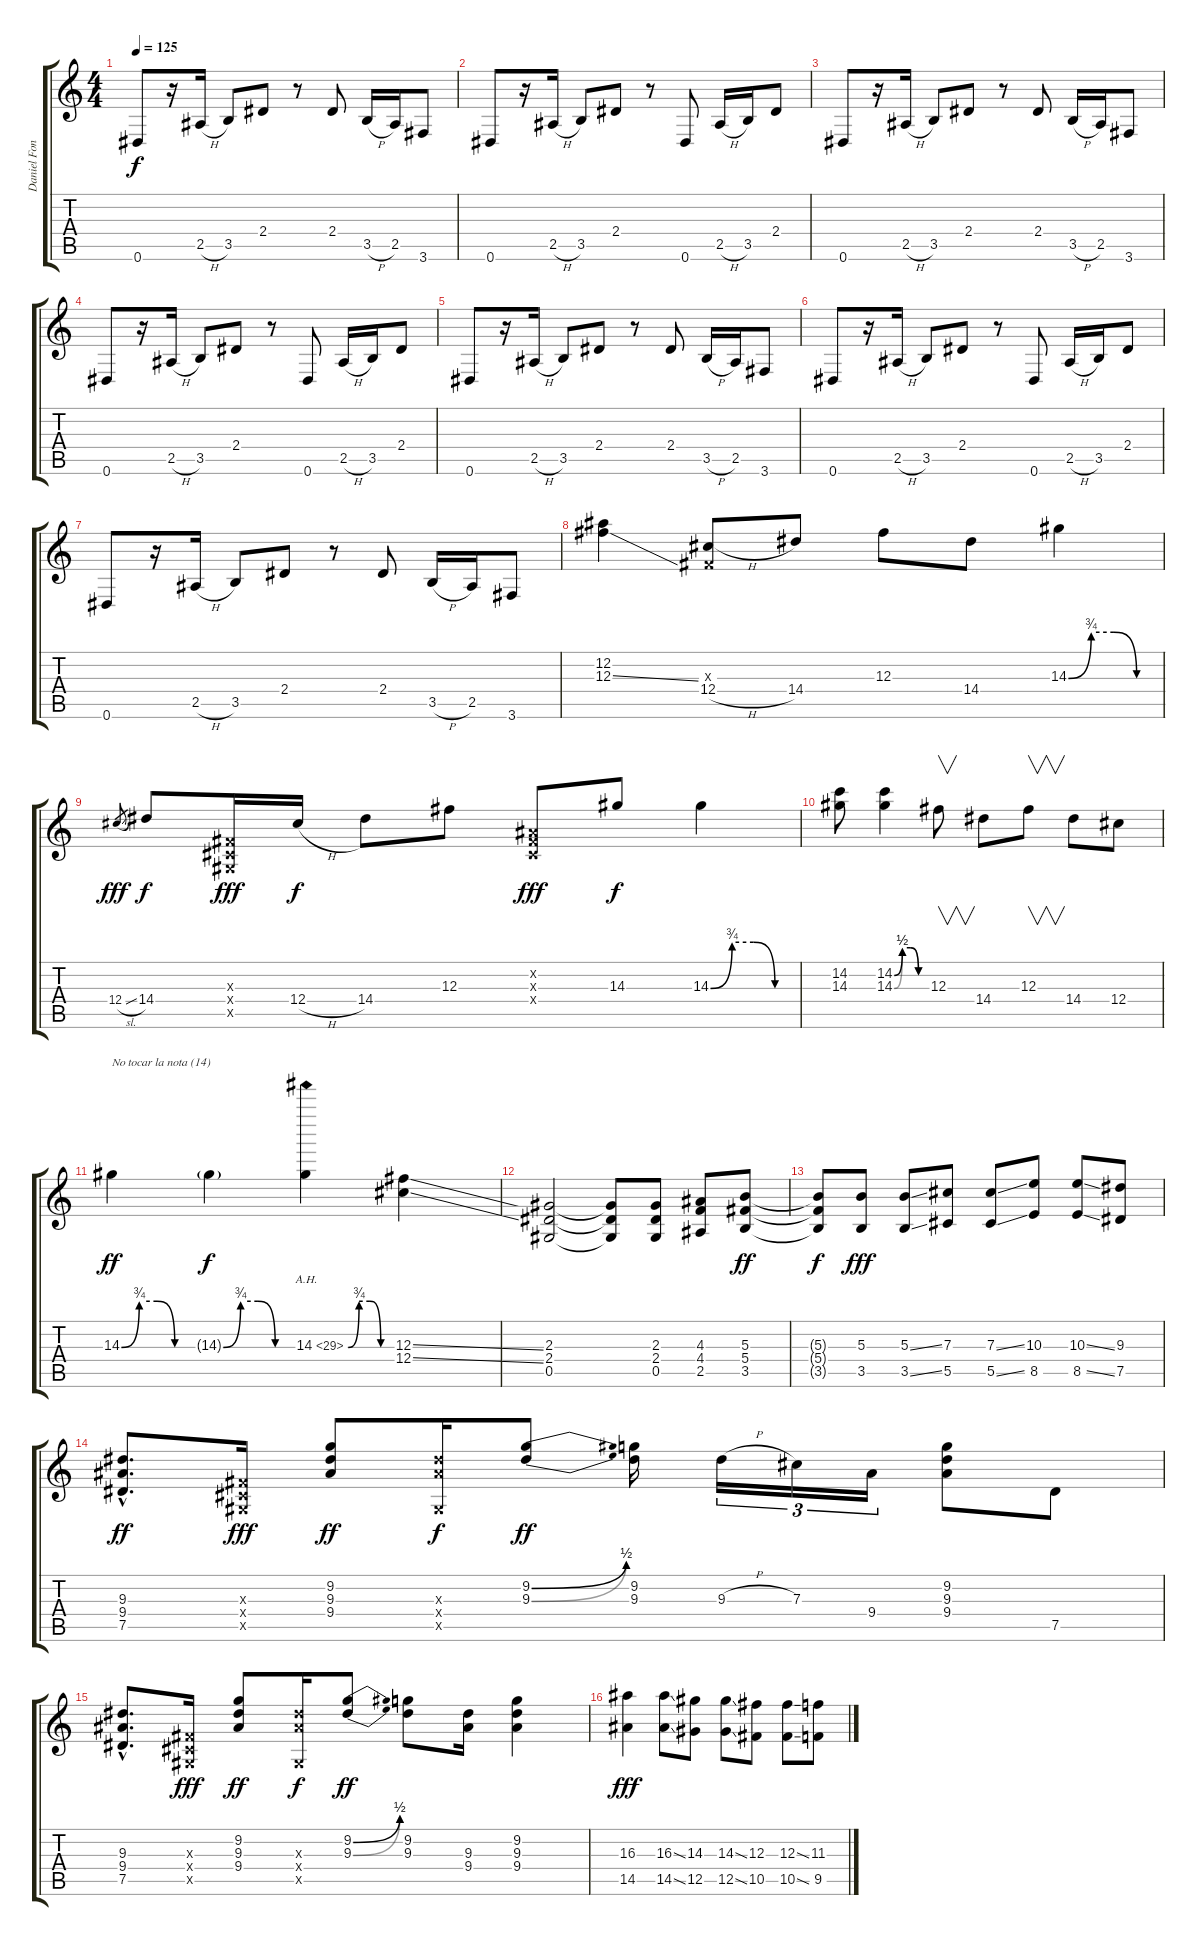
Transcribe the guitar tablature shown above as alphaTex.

\track ("Daniel Fonseca" "Daniel Fon") {instrument distortionguitar}
\staff {score tabs}
\tuning (Eb4 Bb3 Gb3 Db3 Ab2 Eb2) {hide}
\ts (4 4)
\tempo 125
\clef g2
\ks c
0.6.8{dy f} r.16 2.5{h}.16 3.5.8 2.4.8 r.8 2.4.8 3.5{h}.16 2.5.16 3.6.8 |
0.6.8 r.16 2.5{h}.16 3.5.8 2.4.8 r.8 0.6.8 2.5{h}.16 3.5.16 2.4.8 |
0.6.8 r.16 2.5{h}.16 3.5.8 2.4.8 r.8 2.4.8 3.5{h}.16 2.5.16 3.6.8 |
0.6.8 r.16 2.5{h}.16 3.5.8 2.4.8 r.8 0.6.8 2.5{h}.16 3.5.16 2.4.8 |
0.6.8 r.16 2.5{h}.16 3.5.8 2.4.8 r.8 2.4.8 3.5{h}.16 2.5.16 3.6.8 |
0.6.8 r.16 2.5{h}.16 3.5.8 2.4.8 r.8 0.6.8 2.5{h}.16 3.5.16 2.4.8 |
0.6.8 r.16 2.5{h}.16 3.5.8 2.4.8 r.8 2.4.8 3.5{h}.16 2.5.16 3.6.8 |
(12.2 12.3{ss}).4 (0.3{x} 12.4{h}).8 14.4.8 12.3.8 14.4.8 14.3{be (custom 0 0 15 3 30 3 45 0 60 0)}.4 |
12.4{sl}.8{gr dy fff} 14.4.8{dy f} (0.3{x} 0.4{x} 0.5{x}).16{dy fff} 12.4{h}.16{dy f} 14.4.8 12.3.8 (0.2{x} 0.3{x} 0.4{x}).8{dy fff} 14.3.8{dy f} 14.3{be (custom 0 0 15 3 30 3 45 0 60 0)}.4 |
(14.2 14.3).8 (14.2{be (custom 0 0 15 2 30 2 45 0 60 0)} 14.3{be (custom 0 0 15 2 30 2 45 0 60 0)}).4 12.3.8{v} 14.4.8 12.3.8{v} 14.4.8 12.4.8 |
14.3{be (custom 0 0 15 3 30 3 45 0 60 0)}.4{txt "No tocar la nota (14)" dy ff} 14.3{be (custom 0 0 15 3 30 3 45 0 60 0) g}.4{dy f} 14.3{be (custom 0 0 15 3 30 3 45 0 60 0) ah 15}.4 (12.3{ss} 12.4{ss}).4 |
(2.3 2.4 0.5).2 (2.3{t} 2.4{t} 0.5{t}).8 (2.3 2.4 0.5).8 (4.3 4.4 2.5).8 (5.3 5.4 3.5).8{dy ff} |
(5.3{t} 5.4{t} 3.5{t}).8{dy f} (5.3 3.5).8{dy fff} (5.3{ss} 3.5{ss}).8 (7.3 5.5).8 (7.3{ss} 5.5{ss}).8 (10.3 8.5).8 (10.3{ss} 8.5{ss}).8 (9.3 7.5).8 |
(9.3{hac} 9.4{hac} 7.5{hac}).8{d dy ff} (0.3{x} 0.4{x} 0.5{x}).16{dy fff} (9.2 9.3 9.4).8{dy ff} (9.3{x} 9.4{x} 0.5{x}).16{dy f} (9.2{be (bend 0 0 60 2)} 9.3{be (bend 0 0 60 2)}).8{dy ff} (9.2 9.3).16 9.3{h}.16{tu (3 2)} 7.3.16{tu (3 2)} 9.4.16{tu (3 2)} (9.2 9.3 9.4).8 7.5.8 |
(9.3{hac} 9.4{hac} 7.5{hac}).8{d} (0.3{x} 0.4{x} 0.5{x}).16{dy fff} (9.2 9.3 9.4).8{dy ff} (9.3{x} 9.4{x} 0.5{x}).16{dy f} (9.2{be (bend 0 0 60 2)} 9.3{be (bend 0 0 60 2)}).8{dy ff} (9.2 9.3).8 (9.3 9.4).16 (9.2 9.3 9.4).4 |
(16.3 14.5).4{dy fff} (16.3{ss} 14.5{ss}).8 (14.3 12.5).8 (14.3{ss} 12.5{ss}).8 (12.3 10.5).8 (12.3{ss} 10.5{ss}).8 (11.3 9.5).8
